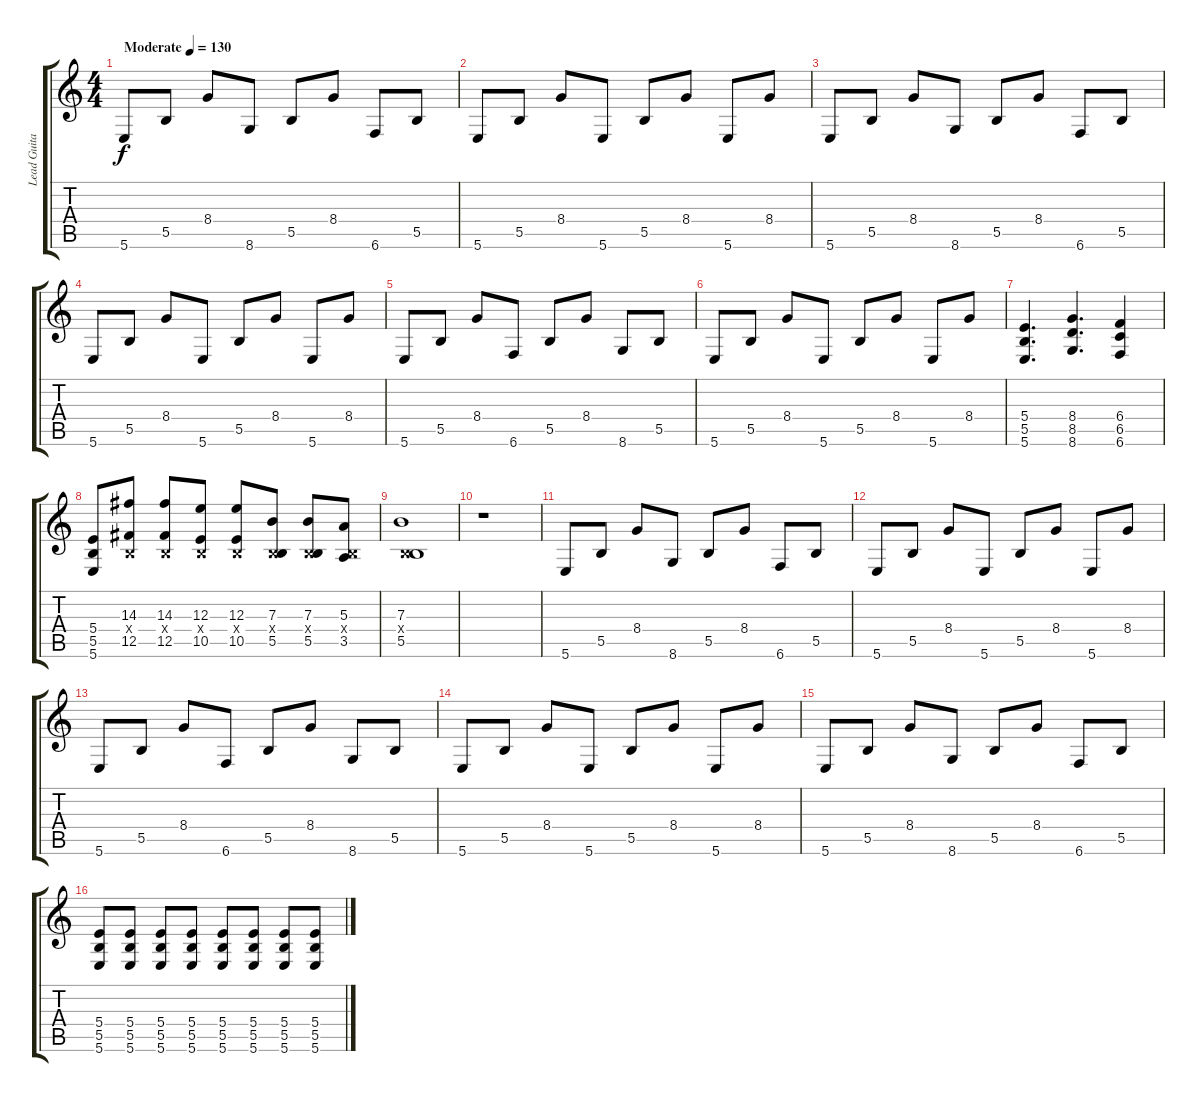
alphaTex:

\track ("Lead Guitar" "Lead Guita") {instrument distortionguitar}
\staff {score tabs}
\tuning (Db4 Ab3 E3 B2 Gb2 B1) {hide}
\ts (4 4)
\tempo (130 "Moderate")
\clef g2
\ks c
5.6.8{dy f instrument distortionguitar} 5.5.8 8.4.8 8.6.8 5.5.8 8.4.8 6.6.8 5.5.8 |
5.6.8 5.5.8 8.4.8 5.6.8 5.5.8 8.4.8 5.6.8 8.4.8 |
5.6.8 5.5.8 8.4.8 8.6.8 5.5.8 8.4.8 6.6.8 5.5.8 |
5.6.8 5.5.8 8.4.8 5.6.8 5.5.8 8.4.8 5.6.8 8.4.8 |
5.6.8 5.5.8 8.4.8 6.6.8 5.5.8 8.4.8 8.6.8 5.5.8 |
5.6.8 5.5.8 8.4.8 5.6.8 5.5.8 8.4.8 5.6.8 8.4.8 |
(5.4 5.5 5.6).4{d} (8.4 8.5 8.6).4{d} (6.4 6.5 6.6).4 |
(5.4 5.5 5.6).8 (14.3 0.4{x} 12.5).8 (14.3 0.4{x} 12.5).8 (12.3 0.4{x} 10.5).8 (12.3 0.4{x} 10.5).8 (7.3 0.4{x} 5.5).8 (7.3 0.4{x} 5.5).8 (5.3 0.4{x} 3.5).8 |
(7.3 0.4{x} 5.5).1 |
r.1 |
5.6.8 5.5.8 8.4.8 8.6.8 5.5.8 8.4.8 6.6.8 5.5.8 |
5.6.8 5.5.8 8.4.8 5.6.8 5.5.8 8.4.8 5.6.8 8.4.8 |
5.6.8 5.5.8 8.4.8 6.6.8 5.5.8 8.4.8 8.6.8 5.5.8 |
5.6.8 5.5.8 8.4.8 5.6.8 5.5.8 8.4.8 5.6.8 8.4.8 |
5.6.8 5.5.8 8.4.8 8.6.8 5.5.8 8.4.8 6.6.8 5.5.8 |
(5.4 5.5 5.6).8 (5.4 5.5 5.6).8 (5.4 5.5 5.6).8 (5.4 5.5 5.6).8 (5.4 5.5 5.6).8 (5.4 5.5 5.6).8 (5.4 5.5 5.6).8 (5.4 5.5 5.6).8
